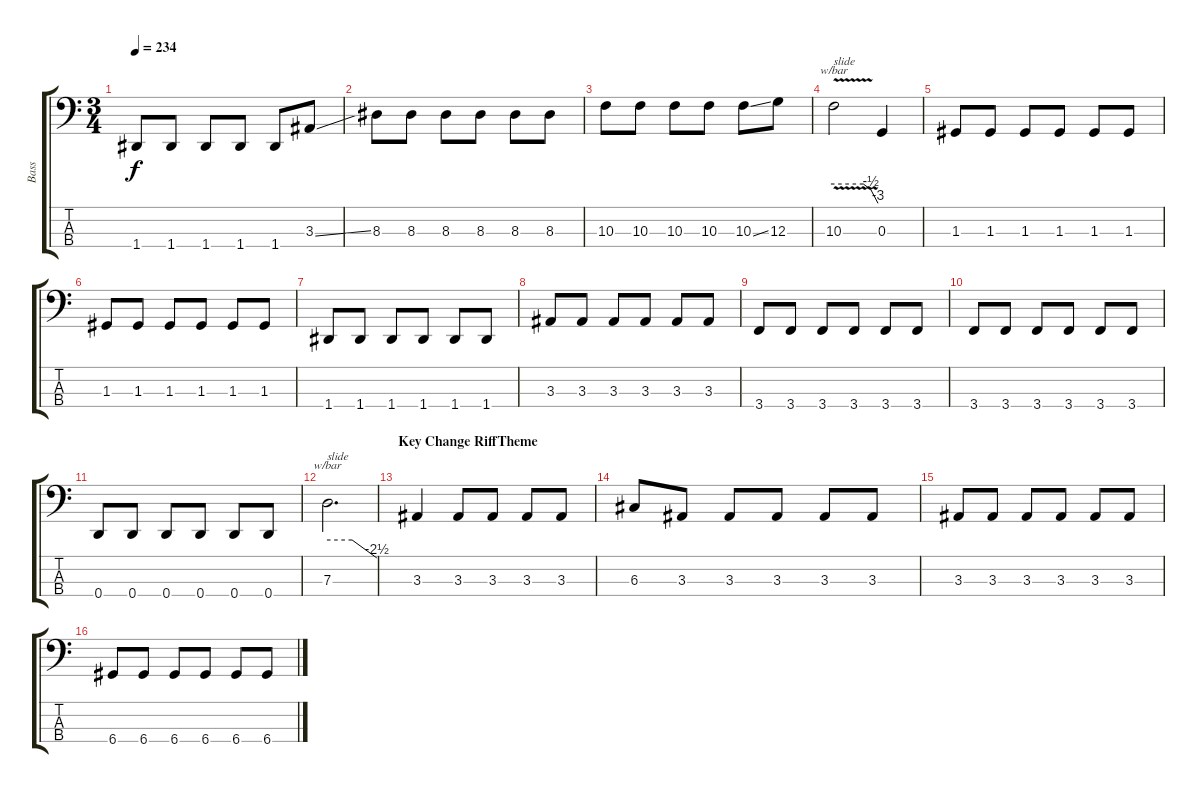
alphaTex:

\track ("Bass" "Bass") {instrument electricbasspick}
\staff {score tabs}
\tuning (F2 C2 G1 D1) {hide}
\ts (3 4)
\tempo 234
\clef f4
\ks c
1.4.8{dy f} 1.4.8 1.4.8 1.4.8 1.4.8 3.3{ss}.8 |
8.3.8 8.3.8 8.3.8 8.3.8 8.3.8 8.3.8 |
10.3.8 10.3.8 10.3.8 10.3.8 10.3{ss}.8 12.3.8 |
10.3{v}.2{tbe (custom default 0 0 40 0 50 -2 60 -12) txt "slide"} 0.3.4 |
1.3.8 1.3.8 1.3.8 1.3.8 1.3.8 1.3.8 |
1.3.8 1.3.8 1.3.8 1.3.8 1.3.8 1.3.8 |
1.4.8 1.4.8 1.4.8 1.4.8 1.4.8 1.4.8 |
3.3.8 3.3.8 3.3.8 3.3.8 3.3.8 3.3.8 |
3.4.8 3.4.8 3.4.8 3.4.8 3.4.8 3.4.8 |
3.4.8 3.4.8 3.4.8 3.4.8 3.4.8 3.4.8 |
0.4.8 0.4.8 0.4.8 0.4.8 0.4.8 0.4.8 |
7.3.2{d tbe (custom default 0 0 30 0 60 -10) txt "slide"} |
\section ("" "Key Change RiffTheme")
3.3.4 3.3.8 3.3.8 3.3.8 3.3.8 |
6.3.8 3.3.8 3.3.8 3.3.8 3.3.8 3.3.8 |
3.3.8 3.3.8 3.3.8 3.3.8 3.3.8 3.3.8 |
6.4.8 6.4.8 6.4.8 6.4.8 6.4.8 6.4.8
